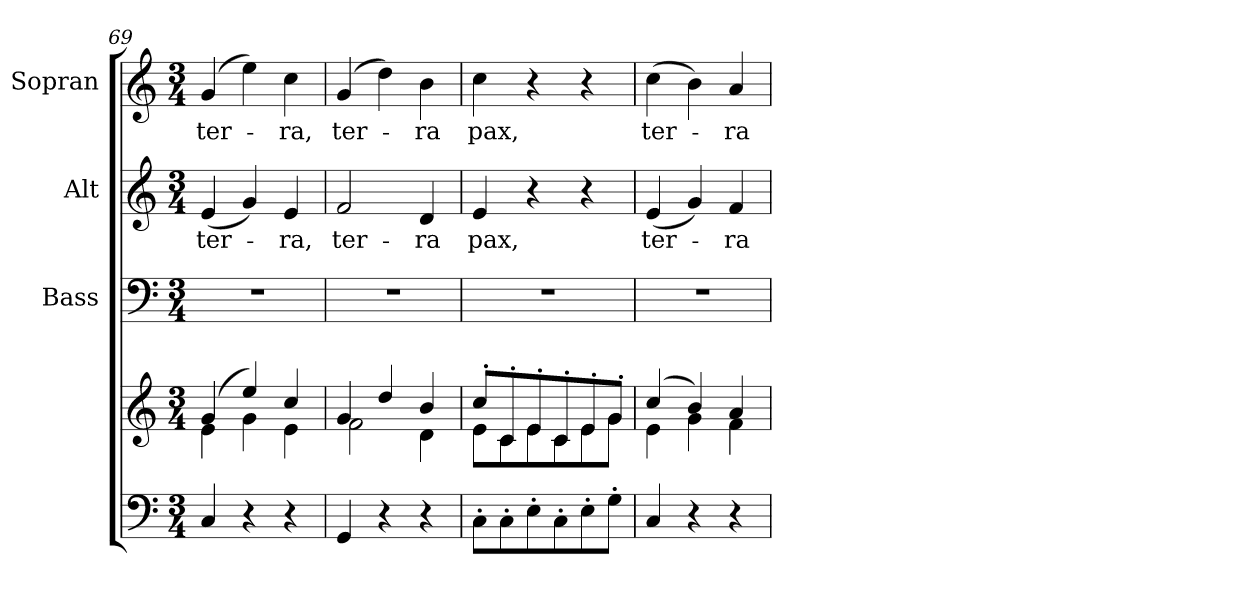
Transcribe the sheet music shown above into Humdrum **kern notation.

**kern	**kern	**kern	**kern	**text	**kern	**text
*part4	*part4	*part3	*part2	*part2	*part1	*part1
*staff5	*staff4	*staff3	*staff2	*staff2	*staff1	*staff1
*	*	*I"Bass	*I"Alt	*	*I"Sopran	*
*	*	*I'B.	*I'A.	*	*I'S.	*
!!LO:PB:g=z
*clefF4	*clefG2	*clefF4	*clefG2	*	*clefG2	*
*k[]	*k[]	*k[]	*k[]	*	*k[]	*
*C:	*C:	*C:	*C:	*	*C:	*
*M3/4	*M3/4	*M3/4	*M3/4	*	*M3/4	*
=69	=69	=69	=69	=69	=69	=69
*	*^	*	*	*	*	*
!	!	!	!	!	!LO:LY:b	!	!LO:LY:b
4C/	(4g/	4e\	2.r	(<4e/	ter-	(4g/	ter-
4r	4ee/)	4g\	.	4g/)	.	4ee\)	.
!	!	!	!	!	!LO:LY:b	!	!LO:LY:b
4r	4cc/	4e\	.	4e/	-ra,	4cc\	-ra,
=70	=70	=70	=70	=70	=70	=70	=70
!	!	!	!	!	!LO:LY:b	!	!LO:LY:b
4GG/	4g/	2f\	2.r	2f/	ter-	(4g/	ter-
4r	4dd/	.	.	.	.	4dd\)	.
!	!	!	!	!	!LO:LY:b	!	!LO:LY:b
4r	4b/	4d\	.	4d/	-ra	4b\	-ra
=71	=71	=71	=71	=71	=71	=71	=71
!	!	!	!	!	!LO:LY:b	!	!LO:LY:b
8C'>\L	8cc'>/L	8e\L	2.r	4e/	pax,	4cc\	pax,
8C'>\	8c'>/	8c\	.	.	.	.	.
8E'>\	8e'>/	8e\	.	4r	.	4r	.
8C'>\	8c'>/	8c\	.	.	.	.	.
8E'>\	8e'>/	8e\	.	4r	.	4r	.
8G'>\J	8g'>/J	8g\J	.	.	.	.	.
=72	=72	=72	=72	=72	=72	=72	=72
!	!	!	!	!	!LO:LY:b	!	!LO:LY:b
4C/	(4cc/	4e\	2.r	(<4e/	ter-	(>4cc\	ter-
4r	4b/)	4g\	.	4g/)	.	4b\)	.
!	!	!	!	!	!LO:LY:b	!	!LO:LY:b
4r	4a/	4f\	.	4f/	-ra	4a/	-ra
*	*v	*v	*	*	*	*	*
=	=	=	=	=	=	=
*-	*-	*-	*-	*-	*-	*-
